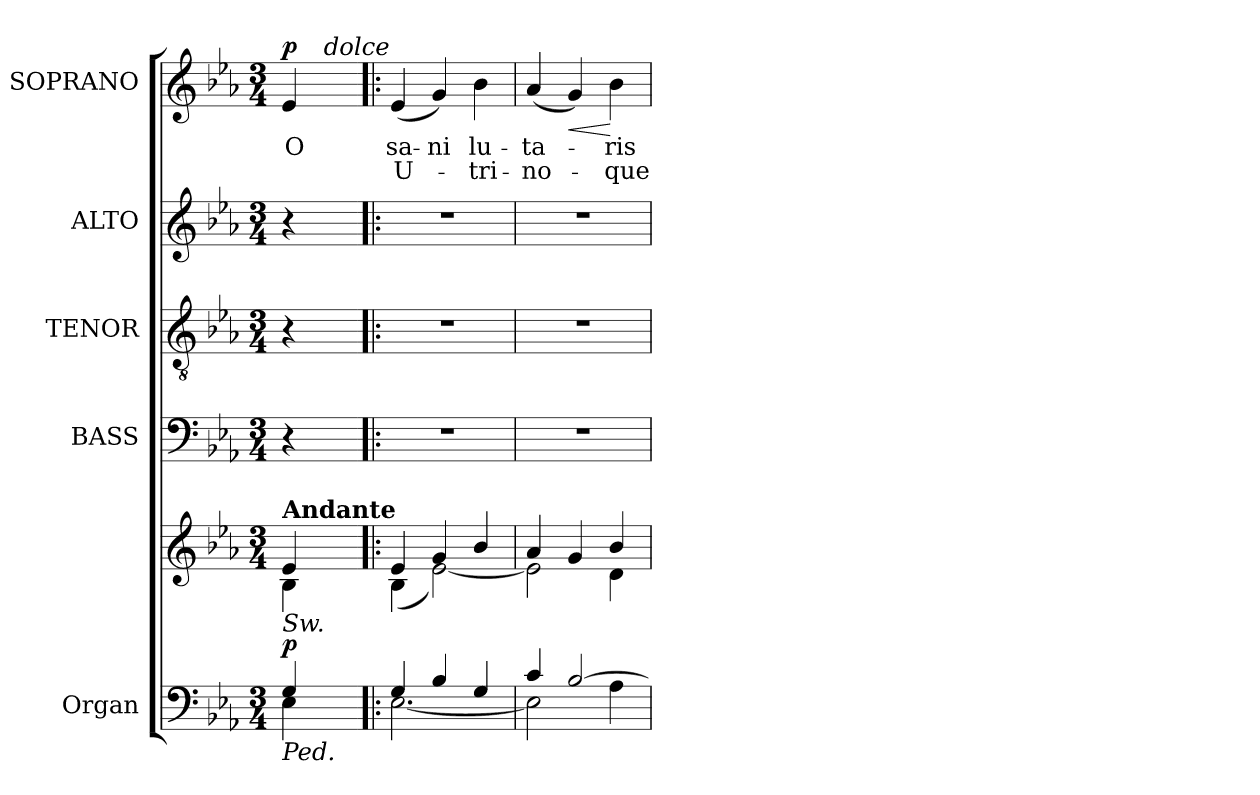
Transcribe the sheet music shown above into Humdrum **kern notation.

**kern	**kern	**dynam	**kern	**kern	**kern	**kern	**text	**text	**dynam
*part5	*part5	*part5	*part4	*part3	*part2	*part1	*part1	*part1	*part1
*staff6	*staff5	*staff5/6	*staff4	*staff3	*staff2	*staff1	*staff1	*staff1	*staff1
*I"Organ	*	*	*I"BASS	*I"TENOR	*I"ALTO	*I"SOPRANO	*	*	*
*I'Org.	*	*	*I'B.	*I'T.	*I'A.	*I'S.	*	*	*
!!LO:PB:g=z
*clefF4	*clefG2	*	*clefF4	*clefGv2	*clefG2	*clefG2	*	*	*
*	*	*	*	*ITrd7c12	*	*	*	*	*
*k[b-e-a-]	*k[b-e-a-]	*	*k[b-e-a-]	*k[b-e-a-]	*k[b-e-a-]	*k[b-e-a-]	*	*	*
*E-:	*E-:	*	*E-:	*E-:	*E-:	*E-:	*	*	*
*M3/4	*M3/4	*	*M3/4	*M3/4	*M3/4	*M3/4	*	*	*
*MM80	*MM80	*	*MM80	*MM80	*MM80	*MM80	*	*	*
=	=	=	=	=	=	=	=	=	=
*^	*^	*	*	*	*	*	*	*	*
!	!	!	!	!	!	!	!	!LO:TX:a:B:t=Andante	!	!	!
!	!	!LO:TX:b:i:t=Sw.	!	!	!	!	!	!	!	!	!
!	!	!LO:TX:a:B:t=Andante	!	!	!	!	!	!	!	!	!
!LO:TX:b:i:t=Ped.	!	!	!	!	!	!	!	!	!	!	!
!	!	!	!	!	!	!	!	!	!LO:LY:b:color=#000000	!	!
*	*	*	*	*	*	*	*	*^	*	*	*
4Gi/	4E-i\	4e-i/	4B-i\	p	4r	4r	4r	4e-i/	16ryy	O	.	p
.	.	.	.	.	.	.	.	.	32ryy	.	.	.
.	.	.	.	.	.	.	.	.	64ryy	.	.	.
.	.	.	.	.	.	.	.	.	256.ryy	.	.	.
!	!	!	!	!	!	!	!	!	!LO:TX:a:i:t=dolce	!	!	!
.	.	.	.	.	.	.	.	.	8ryy	.	.	.
.	.	.	.	.	.	.	.	.	128ryy	.	.	.
.	.	.	.	.	.	.	.	.	512ryy	.	.	.
=1!|:	=1!|:	=1!|:	=1!|:	=1!|:	=1!|:	=1!|:	=1!|:	=1!|:	=1!|:	=1!|:	=1!|:	=1!|:
!	!	!	!	!	!LO:N:vis=1	!LO:N:vis=1	!LO:N:vis=1	!	!	!	!	!
*	*	*	*	*	*	*	*	*v	*v	*	*	*
*	*	*	*	*	*	*	*	*^	*	*	*
!	!	!	!	!	!	!	!	!	!	!LO:LY:b:color=#000000	!LO:LY:b:color=#000000	!
*	*	*	*	*	*	*	*	*v	*v	*	*	*
4Gi/	[2.E-i\	4e-i/	(4B-i\	.	2.r	2.r	2.r	(4e-i/	sa-	U-	.
!	!	!	!	!	!	!	!	!	!LO:LY:b:color=#000000	!	!
4B-i/	.	4gi/	[2e-i\)	.	.	.	.	4gi/)	-ni	.	.
!	!	!	!	!	!	!	!	!	!LO:LY:b:color=#000000	!LO:LY:b:color=#000000	!
4Gi/	.	4b-i/	.	.	.	.	.	4b-i\	-lu-	tri-	.
=2	=2	=2	=2	=2	=2	=2	=2	=2	=2	=2	=2
!	!	!	!	!	!LO:N:vis=1	!LO:N:vis=1	!LO:N:vis=1	!	!	!	!
!	!	!	!	!	!	!	!	!	!LO:LY:b:color=#000000	!LO:LY:b:color=#000000	!
4ci/	2E-i\]	4a-i/	2e-i\]	.	2.r	2.r	2.r	(4a-i/	-ta-	-no-	.
!	!	!	!	!	!	!	!	!	!	!	!LO:HP:b
[2B-i/	.	4gi/	.	.	.	.	.	4gi/)	.	.	<
!	!	!	!	!	!	!	!	!	!LO:LY:b:color=#000000	!LO:LY:b:color=#000000	!
.	4A-i\	4b-i/	4di\	.	.	.	.	4b-i\	-ris	-que	[
*v	*v	*	*	*	*	*	*	*	*	*	*
*	*v	*v	*	*	*	*	*	*	*	*
=	=	=	=	=	=	=	=	=	=
*-	*-	*-	*-	*-	*-	*-	*-	*-	*-
